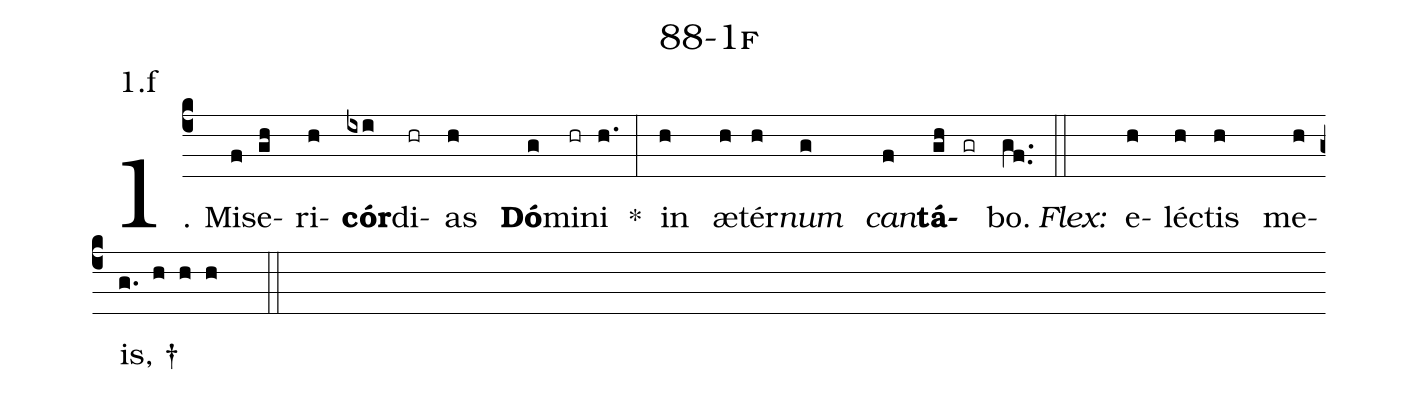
name: 88-1f;
annotation: 1.f;
%%
(c4)1. Mi(f)se(gh)ri(h)<b>cór</b>(ixi)di(hr)as(h) <b>Dó</b>(g)mi(hr)ni(h.) *(:) in(h) æ(h)tér(h)<i>num</i>(g) <i>can</i>(f)<b>tá</b>(gh gr)bo.(gf..) (::)
<i>Flex:</i>()  e(h)léc(h)tis(h) me(h)is, †(g. h h h  ::)
